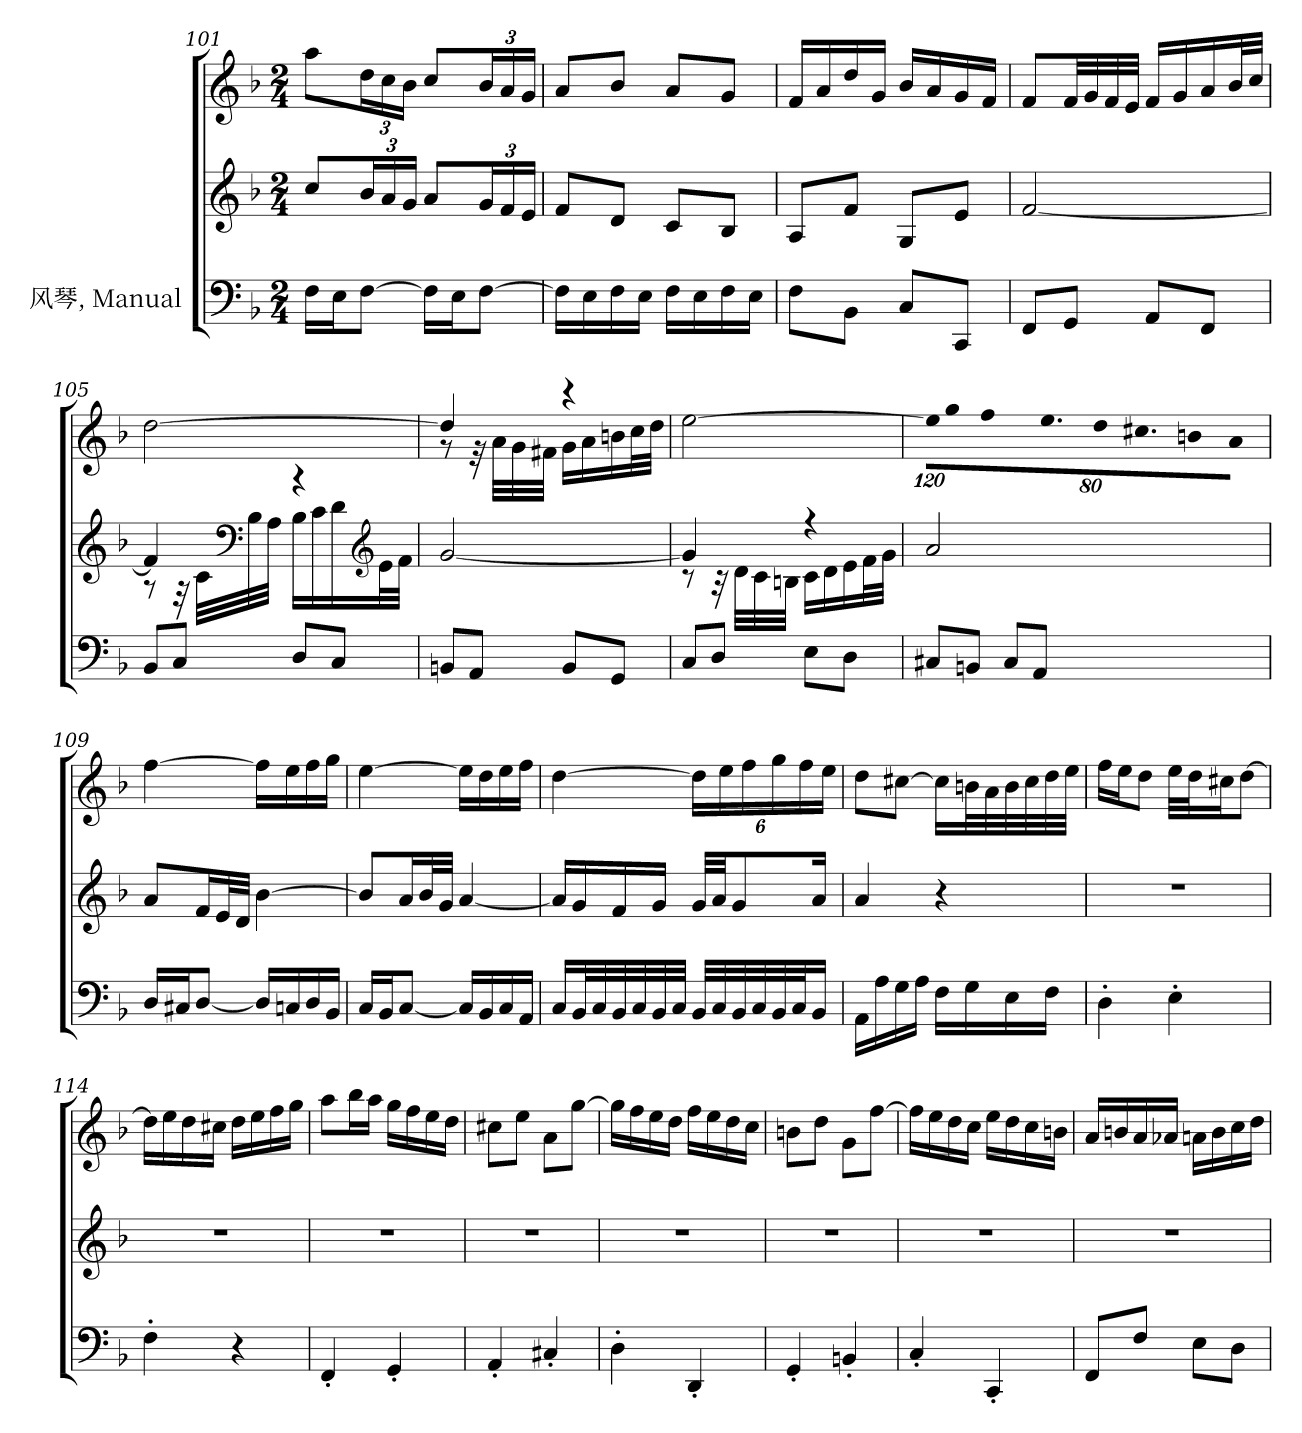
**kern	**kern	**kern
*part1	*part1	*part1
*staff3	*staff2	*staff1
*I"风琴, Manual	*	*
*clefF4	*clefG2	*clefG2
*k[b-]	*k[b-]	*k[b-]
*M2/4	*M2/4	*M2/4
=101	=101	=101
16F\LL	8cc/L	8aa\L
16E\J	.	.
*	*Xbrackettup	*Xbrackettup
[8F\J	24b-/L	24dd\L
.	24a/	24cc\
.	24g/JJ	24b-\JJ
16F\LL]	8a/L	8cc/L
16E\J	.	.
[8F\J	24g/L	24b-/L
.	24f/	24a/
.	24e/JJ	24g/JJ
=102	=102	=102
16F\LL]	8f/L	8a/L
16E\	.	.
16F\	8d/J	8b-/J
16E\JJ	.	.
16F\LL	8c/L	8a/L
16E\	.	.
16F\	8B-/J	8g/J
16E\JJ	.	.
!!LO:LB:g=z
=103	=103	=103
8F\L	8A/L	16f/LL
.	.	16a/
8BB-\J	8f/J	16dd/
.	.	16g/JJ
8C/L	8G/L	16b-/LL
.	.	16a/
8CC/J	8e/J	16g/
.	.	16f/JJ
=104	=104	=104
8FF/L	[2f/	8f/L
8GG/J	.	32f/LL
.	.	32g/
.	.	32f/
.	.	32e/JJJ
8AA/L	.	16f/LL
.	.	16g/
8FF/J	.	16a/
.	.	32b-/L
.	.	32cc/JJJ
=105	=105	=105
*	*^	*
8BB-/L	4f/]	8r	[2dd\
8C/J	.	32r	.
.	.	32c\LLL	.
*	*clefF4	*	*
.	.	32B-\	.
.	.	32A\JJJ	.
8D/L	4r	16B-\LL	.
.	.	16c\	.
8C/J	.	16d\	.
*	*clefG2	*	*
.	.	32e\L	.
.	.	32f\JJJ	.
*	*v	*v	*
=106	=106	=106
*	*	*^
8BBn/L	[2g/	4dd/]	8r
8AA/J	.	.	32r
.	.	.	32a\LLL
.	.	.	32g\
.	.	.	32f#X\JJJ
8BB/L	.	4r	16g\LL
.	.	.	16a\
8GG/J	.	.	16bn\
.	.	.	32cc\L
.	.	.	32dd\JJJ
*	*	*v	*v
!!LO:LB:g=z
=107	=107	=107
*	*^	*
8C/L	4g/]	8r	[2ee\
8D/J	.	32r	.
.	.	32d\LLL	.
.	.	32c\	.
.	.	32Bn\JJJ	.
8E\L	4r	16c\LL	.
.	.	16d\	.
8D\J	.	16e\	.
.	.	32f\L	.
.	.	32g\JJJ	.
=108	=108	=108	=108
!	!	!	!LO:N:vis=16
*	*v	*v	*
8C#X/L	2a/	1920%107ee\KL]
!	!	!LO:N:vis=8
.	.	640%71gg\
8BBn/J	.	.
!	!	!LO:N:vis=32
.	.	1920%53ff\KL
.	.	18.ee\
8C#/L	.	.
!	!	!LO:N:vis=16
.	.	1920%107dd\
.	.	18.cc#X\
8AA/J	.	.
!	!	!LO:N:vis=32
.	.	1920%53bn\K
!	!	!LO:N:vis=16
.	.	1920%107a\JJ
=109	=109	=109
16D/LL	8a/L	[4ff\
16C#X/J	.	.
[8D/J	16f/L	.
.	32e/L	.
.	32d/JJJ	.
16D/LL]	[4b-\	16ff\LL]
16Cn/	.	16ee\
16D/	.	16ff\
16BB-/JJ	.	16gg\JJ
=110	=110	=110
16C/LL	8b-/L]	[4ee\
16BB-/J	.	.
[8C/J	16a/L	.
.	32b-/L	.
.	32g/JJJ	.
16C/LL]	[4a/	16ee\LL]
16BB-/	.	16dd\
16C/	.	16ee\
16AA/JJ	.	16ff\JJ
!!LO:PB:g=z
=111	=111	=111
16C/LL	16a/LL]	[4dd\
32BB-/L	16g/	.
32C/	.	.
32BB-/	16f/	.
32C/	.	.
32BB-/	16g/JJ	.
32C/JJJ	.	.
32BB-/LLL	32g/LLL	24dd\LL]
32C/	32a/JJ	.
.	.	24ee\
32BB-/	8g/	.
.	.	24ff\
32C/	.	.
32BB-/	.	24gg\
32C/J	.	.
.	.	24ff\
16BB-/JJ	16a/Jk	.
.	.	24ee\JJ
=112	=112	=112
16AA\LL	4a/	8dd\L
16A\	.	.
16G\	.	[8cc#X\J
16A\JJ	.	.
16F\LL	4r	16cc#\LL]
16G\	.	32bn\L
.	.	32a\
16E\	.	32b\
.	.	32cc#\
16F\JJ	.	32dd\
.	.	32ee\JJJ
=113	=113	=113
4D'\	2r	16ff\LL
.	.	16ee\J
.	.	8dd\J
4E'\	.	32ee\LLL
.	.	32dd\J
.	.	16cc#X\J
.	.	[8dd\J
=114	=114	=114
4F'\	2r	16dd\LL]
.	.	16ee\
.	.	16dd\
.	.	16cc#X\JJ
4r	.	16dd\LL
.	.	16ee\
.	.	16ff\
.	.	16gg\JJ
!!LO:LB:g=z
=115	=115	=115
4FF'/	2r	8aa\L
.	.	16bb-\L
.	.	16aa\JJ
4GG'/	.	16gg\LL
.	.	16ff\
.	.	16ee\
.	.	16dd\JJ
=116	=116	=116
4AA'/	2r	8cc#X\L
.	.	8ee\J
4C#X'/	.	8a\L
.	.	[8gg\J
=117	=117	=117
4D'\	2r	16gg\LL]
.	.	16ff\
.	.	16ee\
.	.	16dd\JJ
4DD'/	.	16ff\LL
.	.	16ee\
.	.	16dd\
.	.	16cc\JJ
=118	=118	=118
4GG'/	2r	8bn\L
.	.	8dd\J
4BBn'/	.	8g\L
.	.	[8ff\J
=119	=119	=119
4C'/	2r	16ff\LL]
.	.	16ee\
.	.	16dd\
.	.	16cc\JJ
4CC'/	.	16ee\LL
.	.	16dd\
.	.	16cc\
.	.	16bn\JJ
!!LO:LB:g=z
=120	=120	=120
8FF/L	2r	16a/LL
.	.	16bn/
8F/J	.	16a/
.	.	16a-X/JJ
8E\L	.	16an\LL
.	.	16b\
8D\J	.	16cc\
.	.	16dd\JJ
=	=	=
*-	*-	*-
